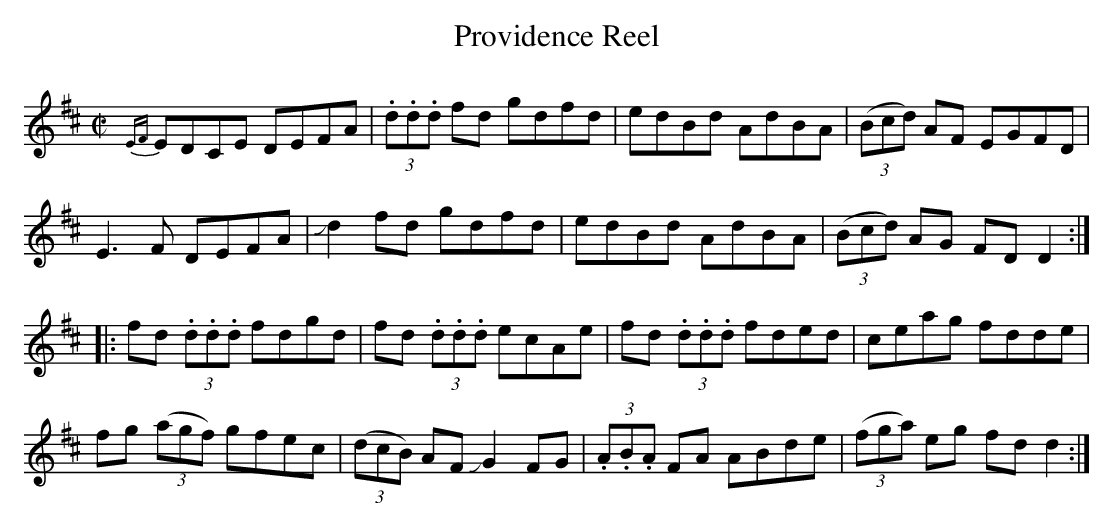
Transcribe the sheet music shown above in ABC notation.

X:1
U: ~ = !turn!
T:Providence Reel
M:C|
L:1/8
K:D
{EF}EDCE DEFA | (3.d.d.d fd gdfd | edBd AdBA | ((3Bcd) AF EGFD |
E3F DEFA | Jd2 fd gdfd | edBd AdBA | ((3Bcd) AG FDD2 ::
fd (3.d.d.d fdgd | fd (3.d.d.d ecAe | fd (3.d.d.d fded | ceag fdde |
fg ((3agf) gfec | ((3dcB) AF JG2FG | (3.A.B.A FA ABde | ((3fga) eg fdd2 :|]
